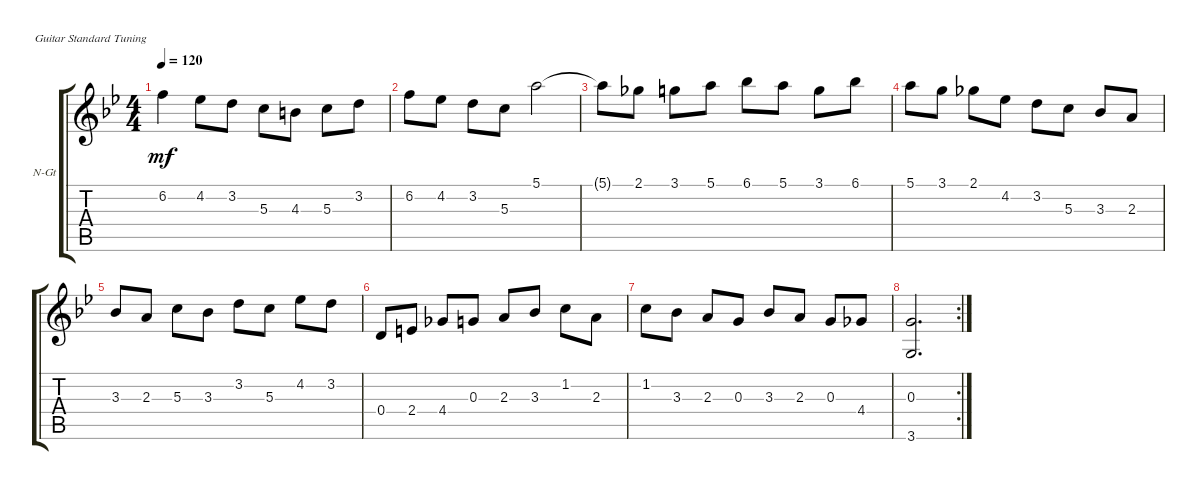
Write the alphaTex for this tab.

\defaultSystemsLayout 4
\bracketExtendMode groupsimilarinstruments
\firstSystemTrackNameOrientation horizontal
\otherSystemsTrackNameOrientation horizontal
\track ("Nylon Guitar" "N-Gt") {instrument acousticguitarnylon}
\staff {score tabs}
\tuning (E4 B3 G3 D3 A2 E2)
\ts (4 4)
\tempo 120
\clef g2
\ks bb
6.2.4{dy mf} 4.2.8 3.2.8 5.3.8 4.3.8 5.3.8 3.2.8 |
6.2.8 4.2.8 3.2.8 5.3.8 5.1.2 |
5.1{t}.8 2.1.8 3.1.8 5.1.8 6.1.8 5.1.8 3.1.8 6.1.8 |
5.1.8 3.1.8 2.1.8 4.2.8 3.2.8 5.3.8 3.3.8 2.3.8 |
3.3.8 2.3.8 5.3.8 3.3.8 3.2.8 5.3.8 4.2.8 3.2.8 |
0.4.8 2.4.8 4.4.8 0.3.8 2.3.8 3.3.8 1.2.8 2.3.8 |
1.2.8 3.3.8 2.3.8 0.3.8 3.3.8 2.3.8 0.3.8 4.4.8 |
\rc 2
(0.3 3.6).2{d}
